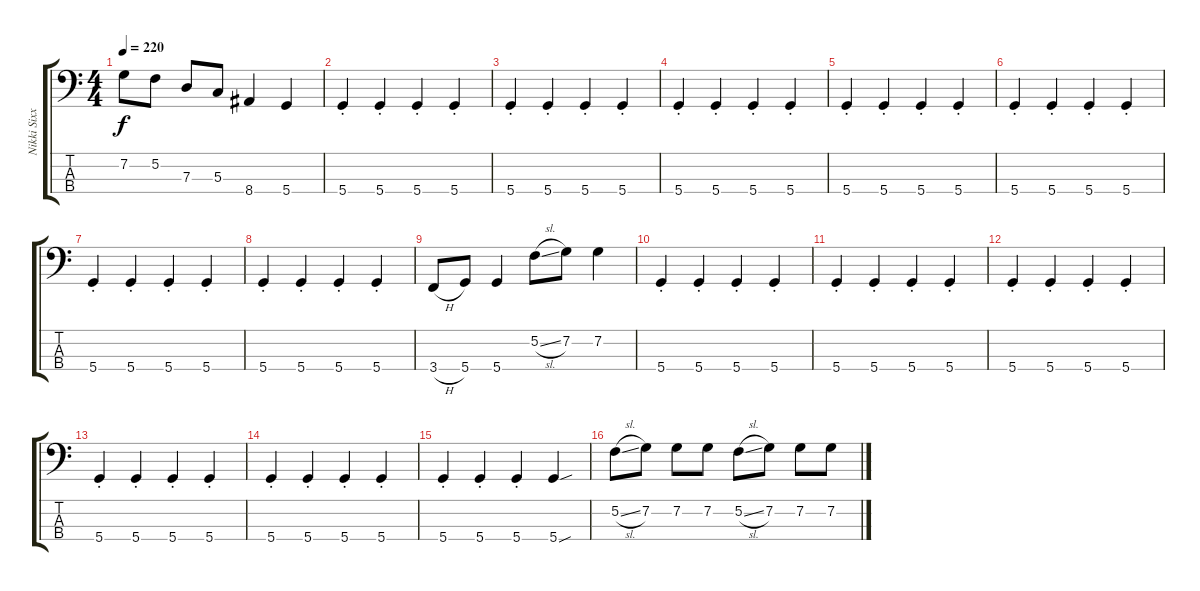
\track ("Nikki Sixx - Bass" "Nikki Sixx") {instrument electricbasspick}
\staff {score tabs}
\tuning (F2 C2 G1 D1) {hide}
\ts (4 4)
\tempo 220
\clef f4
\ks c
7.2.8{dy f} 5.2.8 7.3.8 5.3.8 8.4.4 5.4.4 |
5.4{st}.4 5.4{st}.4 5.4{st}.4 5.4{st}.4 |
5.4{st}.4 5.4{st}.4 5.4{st}.4 5.4{st}.4 |
5.4{st}.4 5.4{st}.4 5.4{st}.4 5.4{st}.4 |
5.4{st}.4 5.4{st}.4 5.4{st}.4 5.4{st}.4 |
5.4{st}.4 5.4{st}.4 5.4{st}.4 5.4{st}.4 |
5.4{st}.4 5.4{st}.4 5.4{st}.4 5.4{st}.4 |
5.4{st}.4 5.4{st}.4 5.4{st}.4 5.4{st}.4 |
3.4{h}.8 5.4.8 5.4.4 5.2{sl}.8 7.2.8 7.2.4 |
5.4{st}.4 5.4{st}.4 5.4{st}.4 5.4{st}.4 |
5.4{st}.4 5.4{st}.4 5.4{st}.4 5.4{st}.4 |
5.4{st}.4 5.4{st}.4 5.4{st}.4 5.4{st}.4 |
5.4{st}.4 5.4{st}.4 5.4{st}.4 5.4{st}.4 |
5.4{st}.4 5.4{st}.4 5.4{st}.4 5.4{st}.4 |
5.4{st}.4 5.4{st}.4 5.4{st}.4 5.4{sou}.4 |
5.2{sl}.8 7.2.8 7.2.8 7.2.8 5.2{sl}.8 7.2.8 7.2.8 7.2.8
